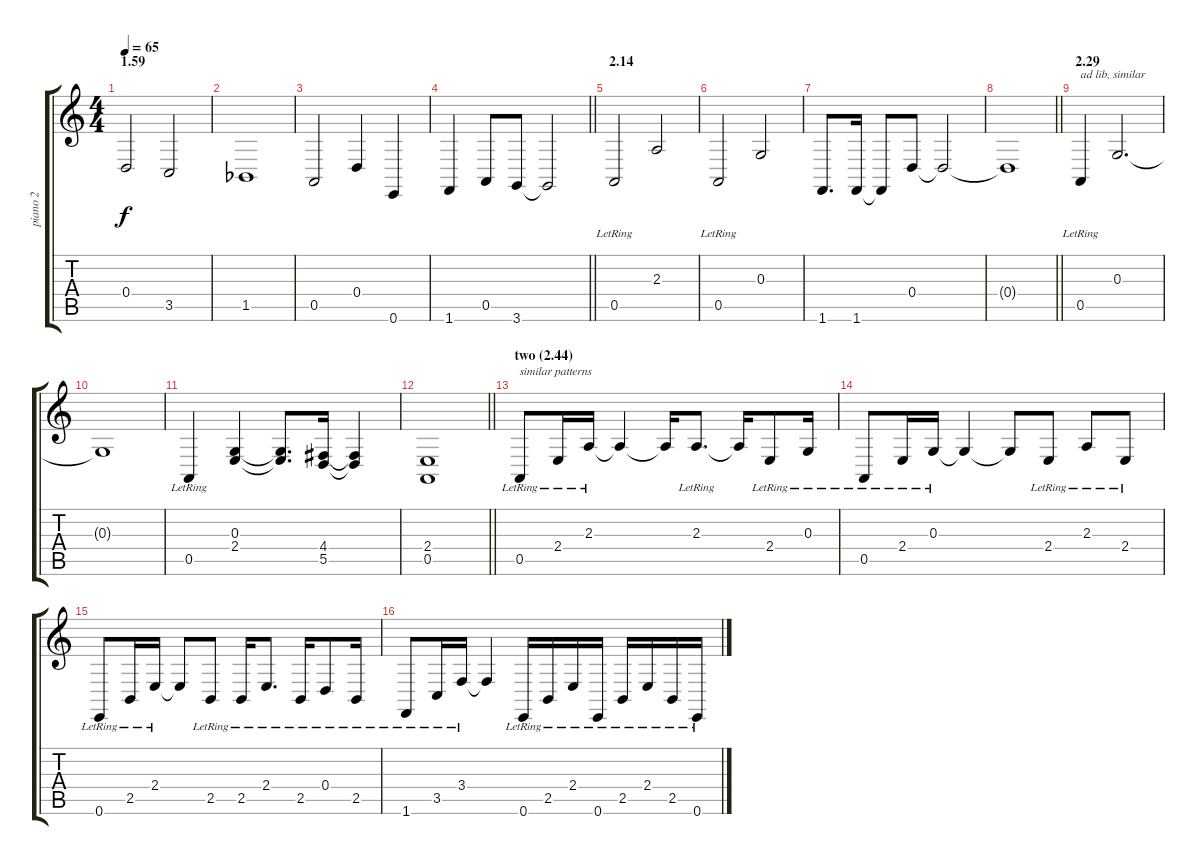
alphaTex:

\track ("piano 2" "piano 2") {instrument electricpiano1}
\staff {score tabs}
\tuning (E4 B3 G3 D3 A2 E2) {hide}
\ts (4 4)
\section ("" "1.59")
\tempo 65
\clef g2
\ks c
0.4.2{dy f} 3.5.2 |
1.5{acc b}.1 |
0.5.2 0.4.4 0.6.4 |
\barLineRight lightlight
1.6.4 0.5.8 3.6.8 3.6{t}.2 |
\section ("" "2.14")
0.5{lr}.2 2.3.2 |
0.5{lr}.2 0.3.2 |
1.6.8{d} 1.6.16 1.6{t}.8 0.4.8 0.4{t}.2 |
\barLineRight lightlight
0.4{t}.1 |
\section ("" "2.29")
0.5{lr}.4{txt "ad lib, similar"} 0.3.2{d} |
0.3{t}.1 |
0.5{lr}.4 (0.3 2.4).4 (0.3{t} 2.4{t}).8{d} (4.4 5.5).16 (4.4{t} 5.5{t}).4 |
\barLineRight lightlight
(2.4 0.5).1 |
\section ("" "two (2.44)")
0.5{lr}.8{txt "similar patterns"} 2.4{lr}.16 2.3{lr}.16 2.3{t}.4 2.3{t}.16 2.3{lr}.8{d} 2.3{t}.16 2.4{lr}.8 0.3{lr}.16 |
0.5{lr}.8 2.4{lr}.16 0.3{lr}.16 0.3{t}.4 0.3{t}.8 2.4{lr}.8 2.3{lr}.8 2.4{lr}.8 |
0.6{lr}.8 2.5{lr}.16 2.4{lr}.16 2.4{t}.8 2.5{lr}.8 2.5{lr}.16 2.4{lr}.8{d} 2.5{lr}.16 0.4{lr}.8 2.5{lr}.16 |
1.6{lr}.8 3.5{lr}.16 3.4{lr}.16 3.4{t}.4 0.6{lr}.16 2.5{lr}.16 2.4{lr}.16 0.6{lr}.16 2.5{lr}.16 2.4{lr}.16 2.5{lr}.16 0.6{lr}.16
